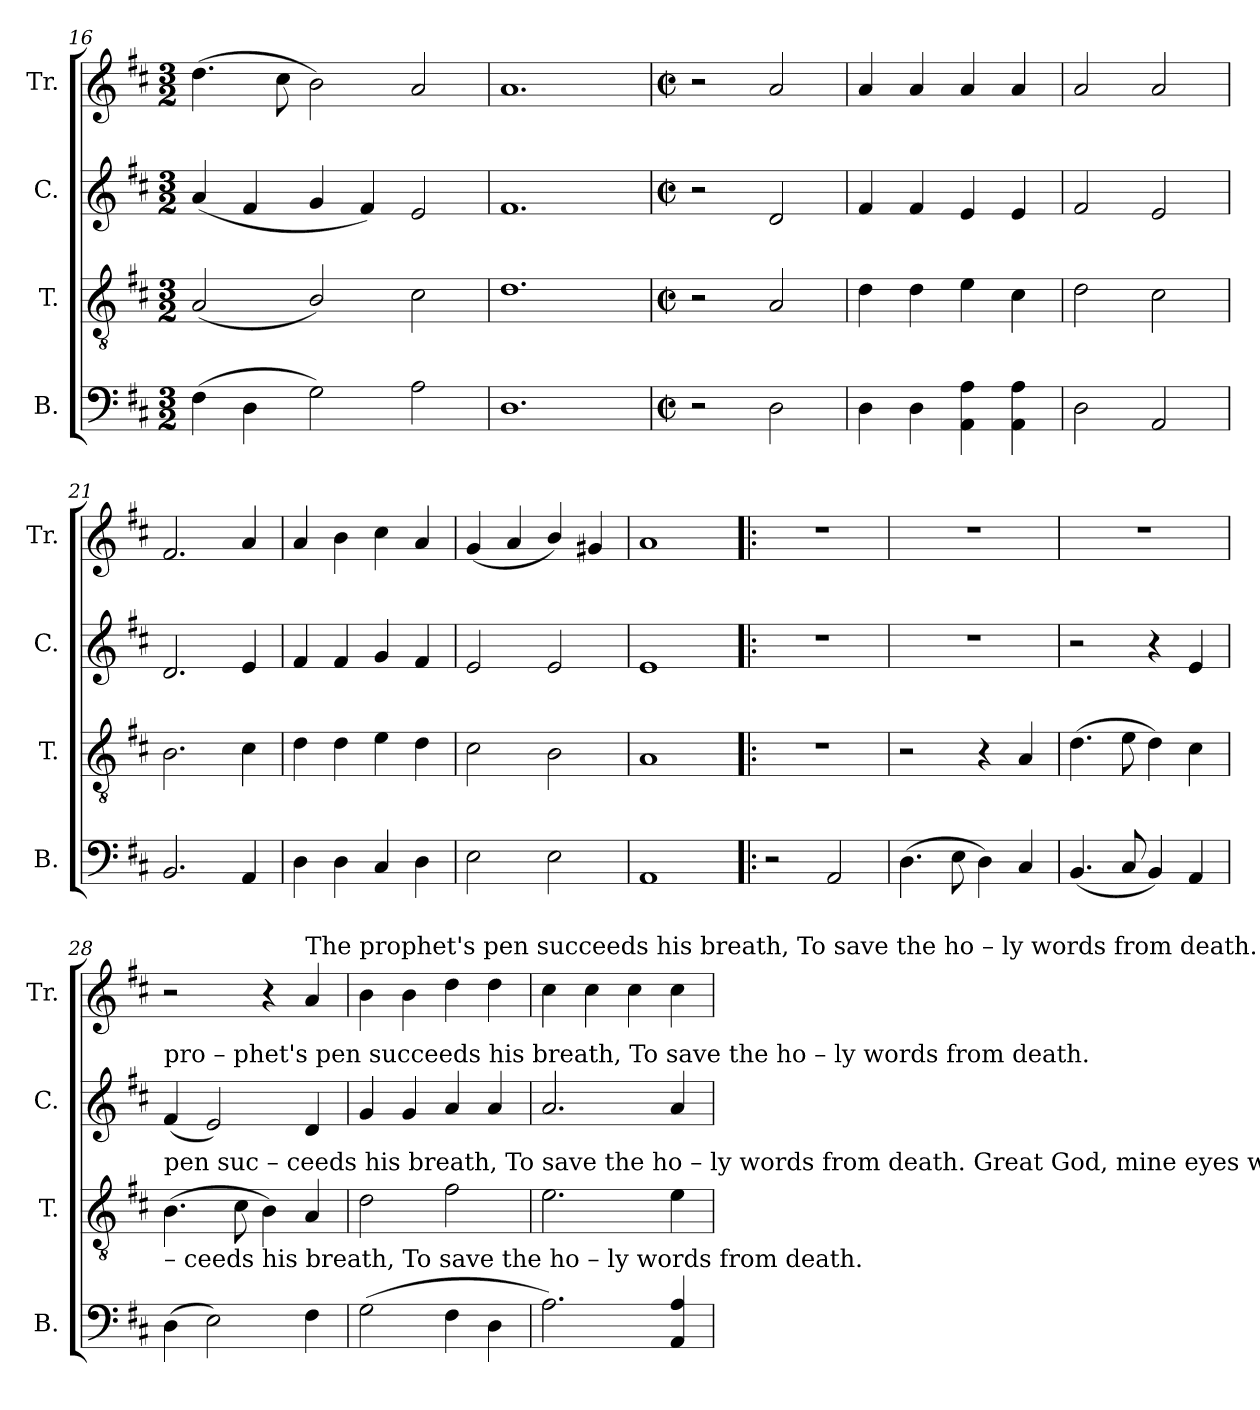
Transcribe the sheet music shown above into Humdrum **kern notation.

**kern	**kern	**kern	**kern
*part4	*part3	*part2	*part1
*staff4	*staff3	*staff2	*staff1
*I"B.	*I"T.	*I"C.	*I"Tr.
*I'B.	*I'T.	*I'C.	*I'Tr.
*clefF4	*clefGv2	*clefG2	*clefG2
*k[f#c#]	*k[f#c#]	*k[f#c#]	*k[f#c#]
*M3/2	*M3/2	*M3/2	*M3/2
=16	=16	=16	=16
(4F#!\	(2A!/	(4a!/	(4.dd!\
4D!\	.	4f#!/	.
.	.	.	8cc#!\
2G!\)	2B!/)	4g!/	2b!\)
.	.	4f#!/)	.
2A!\	2c#!\	2e!/	2a!/
=17	=17	=17	=17
1.D!	1.d!	1.f#!	1.a!
=18	=18	=18	=18
*M2/2	*M2/2	*M2/2	*M2/2
*met(c|)	*met(c|)	*met(c|)	*met(c|)
2r	2r	2r	2r
2D!\	2A!/	2d!/	2a!/
=19	=19	=19	=19
4D!\	4d!\	4f#!/	4a!/
4D!\	4d!\	4f#!/	4a!/
4AA!\ 4A!\	4e!\	4e!/	4a!/
4AA!\ 4A!\	4c#!\	4e!/	4a!/
=20	=20	=20	=20
2D!\	2d!\	2f#!/	2a!/
2AA!/	2c#!\	2e!/	2a!/
=21	=21	=21	=21
2.BB!/	2.B!\	2.d!/	2.f#!/
4AA!/	4c#!\	4e!/	4a!/
=22	=22	=22	=22
4D!\	4d!\	4f#!/	4a!/
4D!\	4d!\	4f#!/	4b!\
4C#!/	4e!\	4g!/	4cc#!\
4D!\	4d!\	4f#!/	4a!/
=23	=23	=23	=23
2E!\	2c#!\	2e!/	(4g!/
.	.	.	4a!/
2E!\	2B!\	2e!/	4b!/)
.	.	.	4g#X!/
=24	=24	=24	=24
1AA!	1A!	1e!	1a!
=25!|:	=25!|:	=25!|:	=25!|:
2r	1r	1r	1r
2AA!/	.	.	.
=26	=26	=26	=26
(4.D!\	2r	1r	1r
8E!\	.	.	.
4D!\)	4r	.	.
4C#!/	4A!/	.	.
=27	=27	=27	=27
(4.BB!/	(4.d!\	2r	1r
8C#!/	8e!\	.	.
4BB!/)	4d!\)	4r	.
4AA!/	4c#!\	4e!/	.
!!LO:PB:g=z
=28	=28	=28	=28
!	!	!LO:TX:a:t=pro      –      phet's pen succeeds  his   breath,         To    save  the  ho – ly  words  from  death.	!
!	!LO:TX:a:t=pen                suc – ceeds    his           breath,          To  save  the   ho – ly   words   from  death.               Great   God, mine eyes   with  plea – sure   look   On   the  dear	!	!
!LO:TX:a:t=– ceeds            his     breath,                                       To   save  the  ho – ly    words   from  death.	!	!	!
(4D!\	(4.B!\	(4f#!/	2r
2E!\)	.	2e!/)	.
.	8c#!\	.	.
.	4B!\)	.	4r
!	!	!	!LO:TX:a:t=The prophet's pen succeeds his breath, To   save  the  ho – ly    words  from  death.
4F#!\	4A!/	4d!/	4a!/
=29	=29	=29	=29
(2G!\	2d!\	4g!/	4b!\
.	.	4g!/	4b!\
4F#!\	2f#!\	4a!/	4dd!\
4D!\	.	4a!/	4dd!\
=30	=30	=30	=30
2.A!\)	2.e!\	2.a!/	4cc#!\
.	.	.	4cc#!\
.	.	.	4cc#!\
4AA!/ 4A!/	4e!\	4a!/	4cc#!\
=	=	=	=
*-	*-	*-	*-
